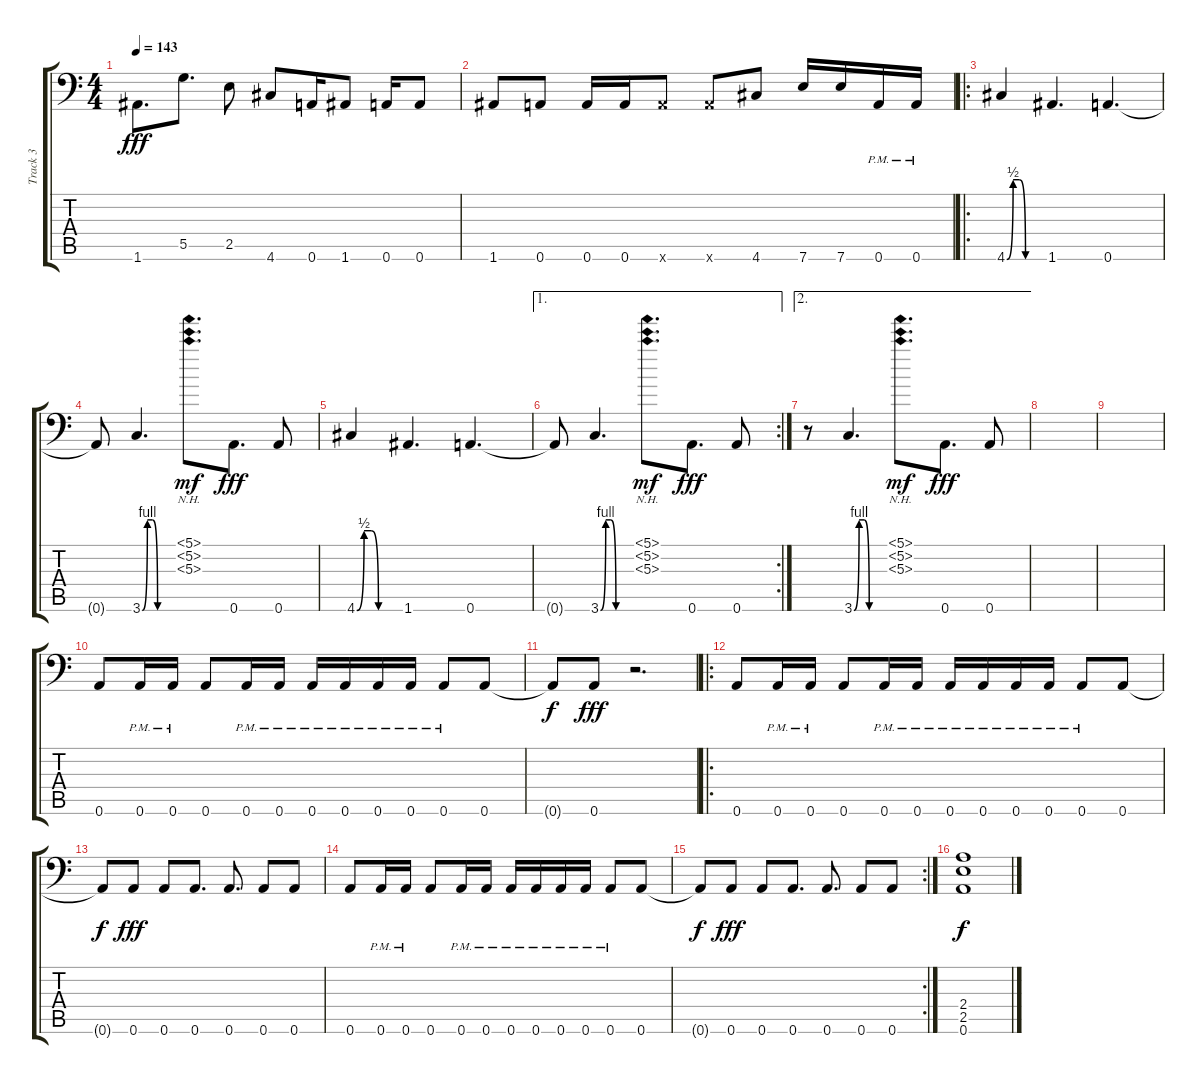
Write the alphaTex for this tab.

\track ("Track 3" "Track 3") {instrument distortionguitar}
\staff {score tabs}
\tuning (A3 E3 C3 G2 D2 A1) {hide}
\ts (4 4)
\tempo 143
\clef f4
\ks c
1.6.8{d dy fff} 5.5.8{d} 2.5.8 4.6.8 0.6.16 1.6.8 0.6.16 0.6.8 |
1.6.8 0.6.8 0.6.16 0.6.16 0.6{x}.8 0.6{x}.8 4.6.8 7.6.16 7.6.16 0.6{pm}.16 0.6{pm}.16 |
\ro
4.6{be (custom 0 0 10 2 20 2 30 0 60 0)}.4 1.6.4{d} 0.6.4{d} |
0.6{t}.8 3.6{be (custom 0 0 10 4 20 4 30 0 60 0)}.4{d} (5.1{nh} 5.2{nh} 5.3{nh}).8{d dy mf} 0.6.8{d dy fff} 0.6.8 |
4.6{be (custom 0 0 10 2 20 2 30 0 60 0)}.4 1.6.4{d} 0.6.4{d} |
\ae 1
\rc 2
0.6{t}.8 3.6{be (custom 0 0 10 4 20 4 30 0 60 0)}.4{d} (5.1{nh} 5.2{nh} 5.3{nh}).8{d dy mf} 0.6.8{d dy fff} 0.6.8 |
\ae 2
r.8 3.6{be (custom 0 0 10 4 20 4 30 0 60 0)}.4{d} (5.1{nh} 5.2{nh} 5.3{nh}).8{d dy mf} 0.6.8{d dy fff} 0.6.8 |
|
|
0.6.8 0.6{pm}.16 0.6{pm}.16 0.6.8 0.6{pm}.16 0.6{pm}.16 0.6{pm}.16 0.6{pm}.16 0.6{pm}.16 0.6{pm}.16 0.6{pm}.8 0.6.8 |
0.6{t}.8{dy f} 0.6.8{dy fff} r.2{d} |
\ro
0.6.8 0.6{pm}.16 0.6{pm}.16 0.6.8 0.6{pm}.16 0.6{pm}.16 0.6{pm}.16 0.6{pm}.16 0.6{pm}.16 0.6{pm}.16 0.6{pm}.8 0.6.8 |
0.6{t}.8{dy f} 0.6.8{dy fff} 0.6.8 0.6.8{d} 0.6.8{d} 0.6.8 0.6.8 |
0.6.8 0.6{pm}.16 0.6{pm}.16 0.6.8 0.6{pm}.16 0.6{pm}.16 0.6{pm}.16 0.6{pm}.16 0.6{pm}.16 0.6{pm}.16 0.6{pm}.8 0.6.8 |
\rc 2
0.6{t}.8{dy f} 0.6.8{dy fff} 0.6.8 0.6.8{d} 0.6.8{d} 0.6.8 0.6.8 |
(2.4 2.5 0.6).1{dy f}
